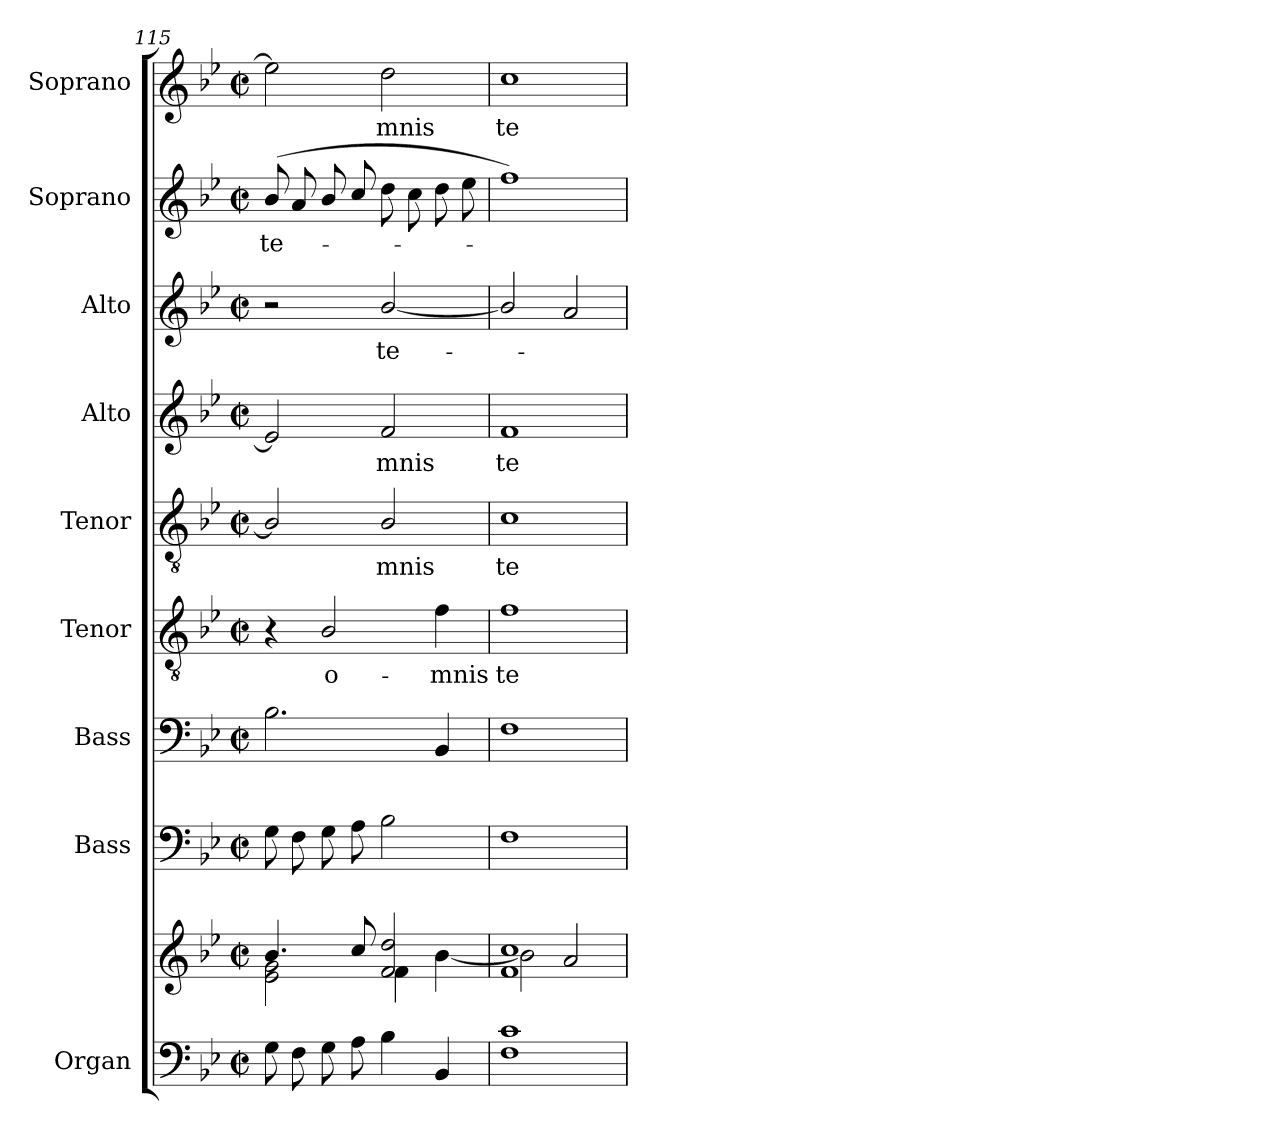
**kern	**kern	**kern	**kern	**kern	**text	**kern	**text	**kern	**text	**kern	**text	**kern	**text	**kern	**text
*part9	*part9	*part8	*part7	*part6	*part6	*part5	*part5	*part4	*part4	*part3	*part3	*part2	*part2	*part1	*part1
*staff10	*staff9	*staff8	*staff7	*staff6	*staff6	*staff5	*staff5	*staff4	*staff4	*staff3	*staff3	*staff2	*staff2	*staff1	*staff1
*I"Organ	*	*I"Bass	*I"Bass	*I"Tenor	*	*I"Tenor	*	*I"Alto	*	*I"Alto	*	*I"Soprano	*	*I"Soprano	*
*I'Organ.	*	*I'B.	*I'B.	*I'T.	*	*I'T.	*	*I'A.	*	*I'A.	*	*I'S.	*	*I'S.	*
*clefF4	*clefG2	*clefF4	*clefF4	*clefGv2	*	*clefGv2	*	*clefG2	*	*clefG2	*	*clefG2	*	*clefG2	*
*	*	*	*	*ITrd7c12	*	*ITrd7c12	*	*	*	*	*	*	*	*	*
*k[b-e-]	*k[b-e-]	*k[b-e-]	*k[b-e-]	*k[b-e-]	*	*k[b-e-]	*	*k[b-e-]	*	*k[b-e-]	*	*k[b-e-]	*	*k[b-e-]	*
*B-:	*B-:	*B-:	*B-:	*B-:	*	*B-:	*	*B-:	*	*B-:	*	*B-:	*	*B-:	*
*M2/2	*M2/2	*M2/2	*M2/2	*M2/2	*	*M2/2	*	*M2/2	*	*M2/2	*	*M2/2	*	*M2/2	*
*met(c|)	*met(c|)	*met(c|)	*met(c|)	*met(c|)	*	*met(c|)	*	*met(c|)	*	*met(c|)	*	*met(c|)	*	*met(c|)	*
=115	=115	=115	=115	=115	=115	=115	=115	=115	=115	=115	=115	=115	=115	=115	=115
*	*^	*	*	*	*	*	*	*	*	*	*	*	*	*	*
!	!	!	!	!	!	!	!	!	!	!	!	!	!	!LO:LY:b:color=#000000	!	!
8Gi\	4.b-i/	2e-i\ 2gi	8Gi\	2.B-i\	4r	.	2BB-i/]	.	2e-i/]	.	2r	.	(8b-i/	te-	2ee-i\]	.
8Fi\	.	.	8Fi\	.	.	.	.	.	.	.	.	.	8ai/	.	.	.
!	!	!	!	!	!	!LO:LY:b:color=#000000	!	!	!	!	!	!	!	!	!	!
8Gi\	.	.	8Gi\	.	2BB-i/	o-	.	.	.	.	.	.	8b-i/	.	.	.
8Ai\	8cci/	.	8Ai\	.	.	.	.	.	.	.	.	.	8cci/	.	.	.
!	!	!	!	!	!	!	!	!LO:LY:b:color=#000000	!	!	!	!	!	!	!	!
!	!	!	!	!	!	!	!	!	!	!LO:LY:b:color=#000000	!	!	!	!	!	!
!	!	!	!	!	!	!	!	!	!	!	!	!LO:LY:b:color=#000000	!	!	!	!
!	!	!	!	!	!	!	!	!	!	!	!	!	!	!	!	!LO:LY:b:color=#000000
4B-i\	2fi/ 2ddi	4fi\	2B-i\	.	.	.	2BB-i/	-mnis	2fi/	-mnis	[2b-i/	te-	8ddi\	.	2ddi\	-mnis
.	.	.	.	.	.	.	.	.	.	.	.	.	8cci\	.	.	.
!	!	!	!	!	!	!LO:LY:b:color=#000000	!	!	!	!	!	!	!	!	!	!
4BB-i/	.	[4b-i\	.	4BB-i/	4Fi\	-mnis	.	.	.	.	.	.	8ddi\	.	.	.
.	.	.	.	.	.	.	.	.	.	.	.	.	8ee-i\	.	.	.
=116	=116	=116	=116	=116	=116	=116	=116	=116	=116	=116	=116	=116	=116	=116	=116	=116
!	!	!	!	!	!	!LO:LY:b:color=#000000	!	!	!	!	!	!	!	!	!	!
!	!	!	!	!	!	!	!	!LO:LY:b:color=#000000	!	!	!	!	!	!	!	!
!	!	!	!	!	!	!	!	!	!	!LO:LY:b:color=#000000	!	!	!	!	!	!
!	!	!	!	!	!	!	!	!	!	!	!	!	!	!	!	!LO:LY:b:color=#000000
1Fi 1ci	1fi 1cci	2b-i\]	1Fi	1Fi	1Fi	te-	1Ci	te-	1fi	te-	2b-i/]	.	1ffi)	.	1cci	te-
.	.	2ai/	.	.	.	.	.	.	.	.	2ai/	.	.	.	.	.
*	*v	*v	*	*	*	*	*	*	*	*	*	*	*	*	*	*
=	=	=	=	=	=	=	=	=	=	=	=	=	=	=	=
*-	*-	*-	*-	*-	*-	*-	*-	*-	*-	*-	*-	*-	*-	*-	*-
